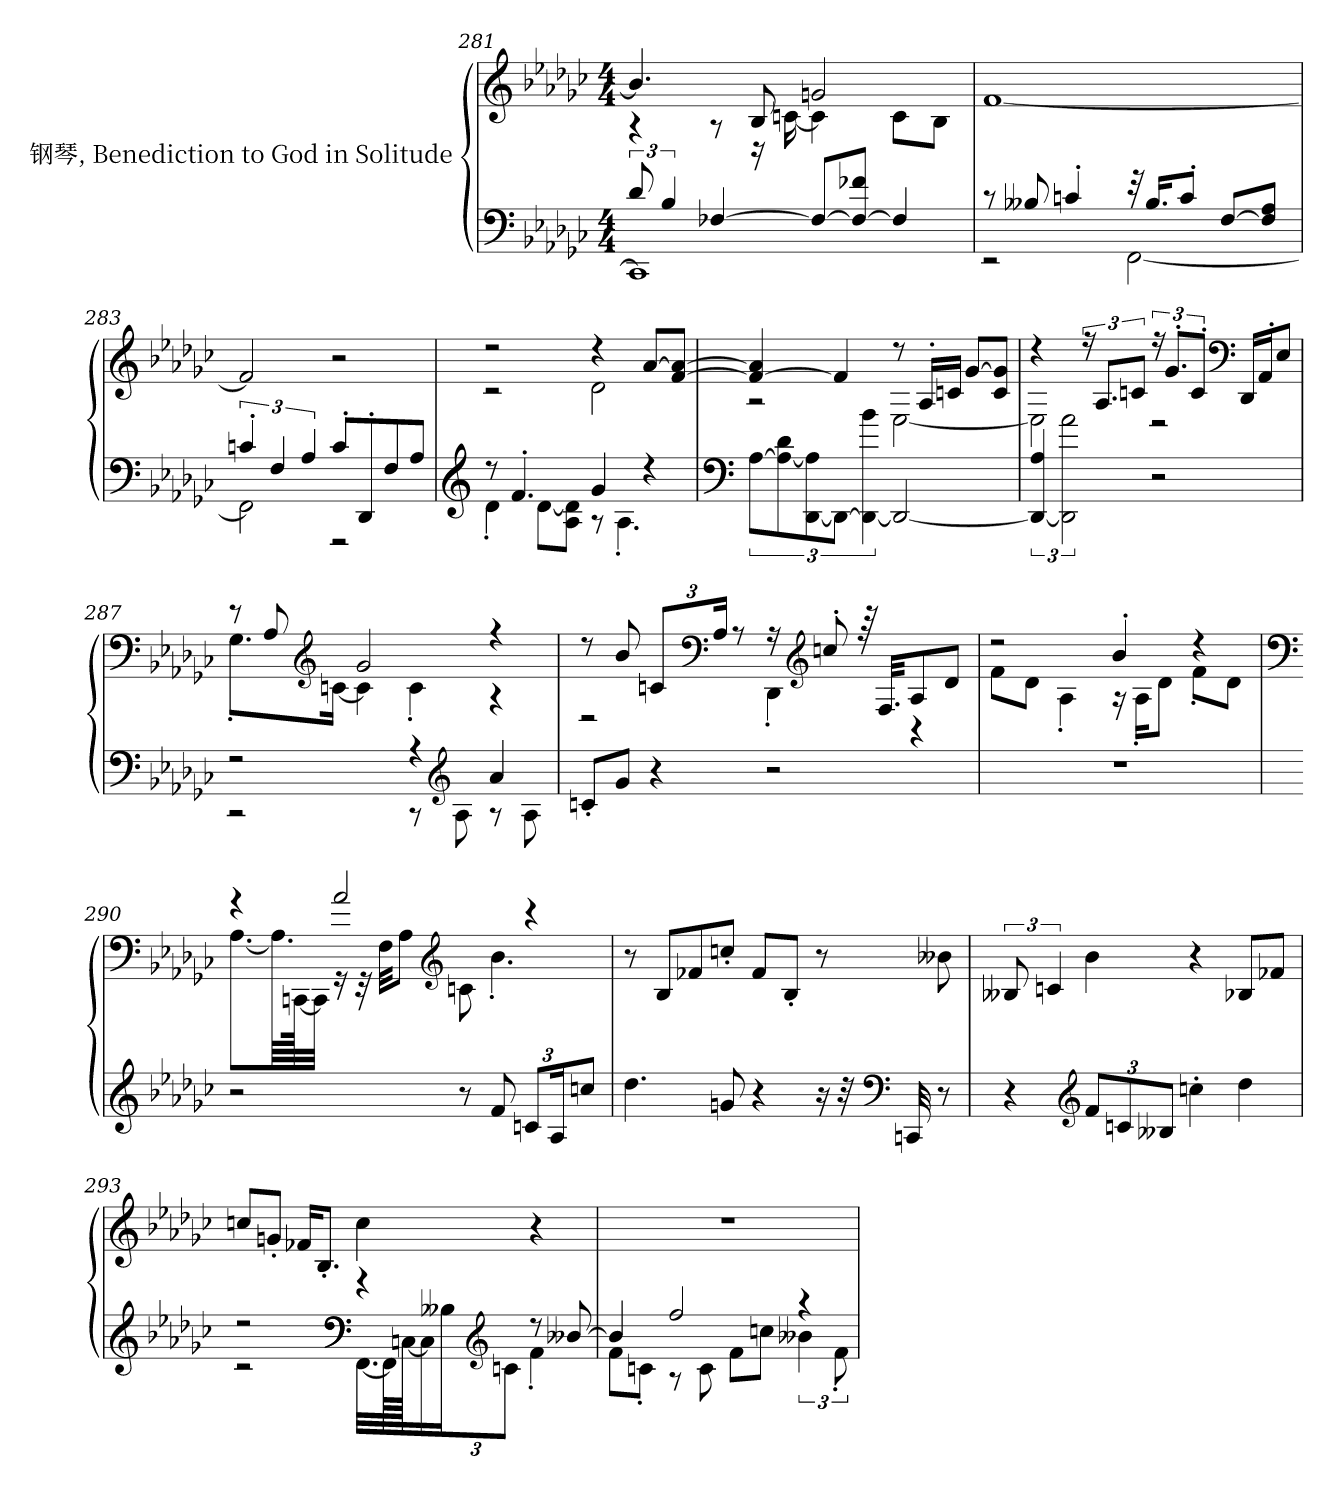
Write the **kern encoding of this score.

**kern	**kern
*part1	*part1
*staff2	*staff1
*I"钢琴, Benediction to God in Solitude	*
*clefF4	*clefG2
*k[b-e-a-d-g-c-]	*k[b-e-a-d-g-c-]
*M4/4	*M4/4
=281	=281
*^	*^
12d-/	1CC]	4.b--/]	4r
6B-/	.	.	.
[4F-X/	.	.	8r
.	.	8B-/	16r
.	.	.	[16cn\
8F-/L_	.	2gn/	4c\]
8F-/_ 8f-X/J	.	.	.
4F-/]	.	.	8c\L
.	.	.	8B-\J
*	*	*v	*v
!!LO:PB:g=z
=282	=282	=282
8r	2r	[1f
8B--X/	.	.
4cn'/	.	.
32r	[2FF\	.
16.B--/KL	.	.
8c'/J	.	.
[8F/L	.	.
8F/] 8A-/J	.	.
=283	=283	=283
6cn'/	2FF\]	2f/]
6F/	.	.
6A-/	.	.
8c'/L	2r	2r
8DD-'/	.	.
8F/	.	.
8A-/J	.	.
=284	=284	=284
*clefG2	*	*
*	*	*^
8r	4d-'\	2r	2r
4.f'/	.	.	.
.	[8d-\L	.	.
.	8A-\ 8d-\]J	.	.
4g-/	8r	4r	2d-\
.	4.A-'\	.	.
4r	.	[8a-/L	.
.	.	[8f/ 8a-/_J	.
*v	*v	*	*
!!LO:LB:g=z	!!
=285	=285	=285
*clefF4	*	*
[12A-\L	4f/_ 4a-/]	2r
12A-\_ 12d-\	.	.
[12DD-\ 12A-\]	.	.
12DD-\J_	4f/]	.
6DD-\_ 6b-\	.	.
2DD-/_	8r	[2E-\
.	16A-'/LL	.
.	16cn/JJ	.
.	[8g-/L	.
.	8c/ 8g-/]J	.
=286	=286	=286
6DD-/_ 6A-/	4r	2E-\]
3DD-\] 3a-\	.	.
.	24r	.
.	12.A-/L	.
.	12cn/J	.
2r	24r	2r
.	12.g-'/L	.
.	12c'/J	.
*	*clefF4	*
.	16DD-/LL	.
.	16AA-'/J	.
.	8E-/J	.
!!LO:LB:g=z	!!
=287	=287	=287
*^	*	*
2r	2r	8r	8.G-'\L
.	.	8A-/	.
*	*	*clefG2	*
.	.	.	[16cn\Jk
.	.	2g-/	4c\]
4r	8r	.	4c'\
*clefG2	*	*	*
.	8A-\	.	.
4a-/	8r	4r	4r
.	8A-\	.	.
*v	*v	*	*
=288	=288	=288
8cn'/L	8r	2r
8g-/J	8b-/	.
*	*Xbrackettup	*
4r	12cn/L	.
*	*clefF4	*
.	24A-/Jk	.
.	8r	.
2r	16r	4DD-'\
*	*clefG2	*
.	8ccn'/	.
.	64r	.
.	32.F/KKL	.
.	8A-/	4r
.	8d-/J	.
=289	=289	=289
1r	2r	8f\L
.	.	8d-\J
.	.	4A-'\
.	4b-'/	16r
.	.	16A-'\KL
.	.	8d-\J
.	4r	8f'\L
.	.	8d-\J
!!LO:LB:g=z	!!
=290	=290	=290
*	*clefF4	*
2r	4r	[8.A-\L
.	.	64.A-\LLL]
.	.	[128CCn\JK
.	.	32CC\JJJ]
.	2a-/	16r
.	.	32r
.	.	32F\KKL
.	.	8A-\J
*	*clefG2	*
8r	.	8cn\
8f/	.	4.b-'\
*Xbrackettup	*	*
12cn/L	4r	.
24A-/K	.	.
8ccn/J	.	.
*	*v	*v
=291	=291
4.dd-\	8r
.	8B-/L
.	8f-X/
8gn/	8ccn'/J
4r	8f-/L
.	8B-'/J
16r	8r
32r	.
*clefF4	*
32CCn/	.
8r	8b--X\
!!LO:LB:g=z
=292	=292
*	*brackettup
4r	12B--X/
.	6cn/
*clefG2	*
12f/L	4b-\
12cn/	.
12B--X/J	.
4ccn'\	4r
4dd-\	8B-X/L
.	8f-X/J
=293	=293
*^	*
2r	2r	8ccn/L
.	.	8gn'/J
.	.	16f-X/KL
.	.	8.B-'/J
*clefF4	*	*
4r	[32.FF\LLL	4cc\
.	128FF\LL]	.
.	[128Cn\JJJ	.
.	16C\]	.
.	24B--X\J	.
*clefG2	*	*
.	12cn\J	.
8r	4f'\	4r
[8b--X/	.	.
!!LO:LB:g=z
=294	=294	=294
4b--/]	8f\L	1r
.	8cn'\J	.
2ff/	8r	.
.	8c\	.
.	8f\L	.
.	8ccn\J	.
*	*brackettup	*
4r	6b--X\	.
.	12f'\	.
*v	*v	*
=	=
*-	*-
